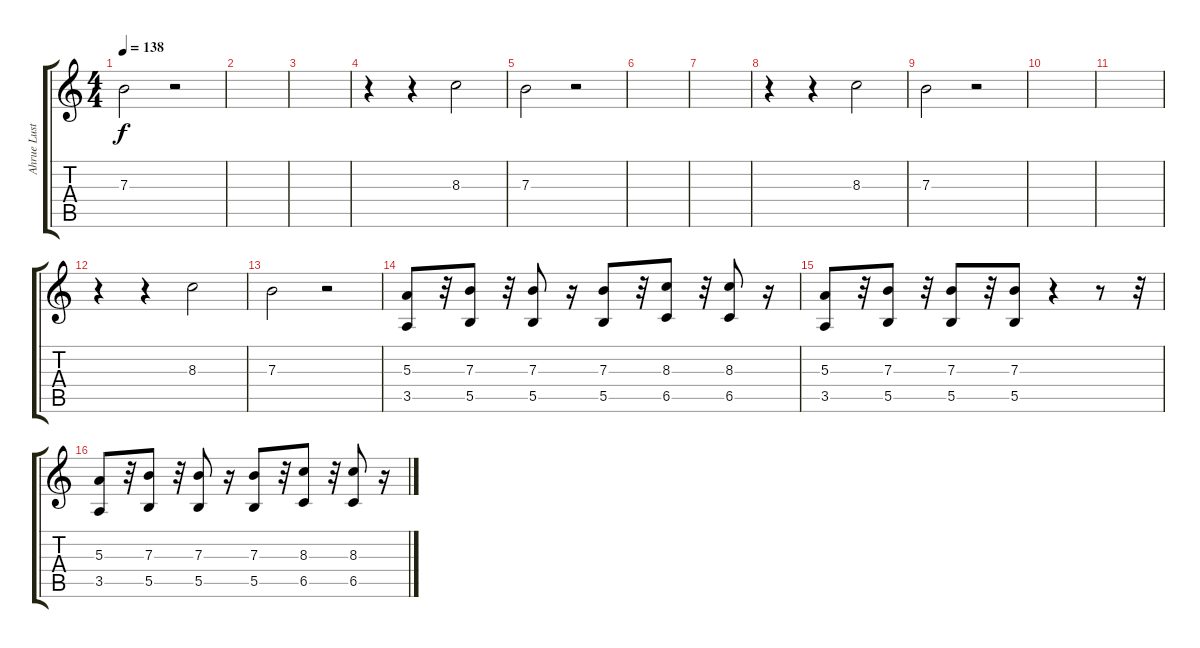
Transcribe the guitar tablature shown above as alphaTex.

\track ("Ahrue Luster" "Ahrue Lust") {instrument distortionguitar}
\staff {score tabs}
\tuning (Db4 Ab3 E3 B2 Gb2 B1) {hide}
\ts (4 4)
\tempo 138
\clef g2
\ks c
7.3.2{dy f} r.2 |
|
|
r.4 r.4 8.3.2 |
7.3.2 r.2 |
|
|
r.4 r.4 8.3.2 |
7.3.2 r.2 |
|
|
r.4 r.4 8.3.2 |
7.3.2 r.2 |
(5.3 3.5).8 r.32 (7.3 5.5).8 r.32 (7.3 5.5).8 r.16 (7.3 5.5).8 r.32 (8.3 6.5).8 r.32 (8.3 6.5).8 r.16 |
(5.3 3.5).8 r.32 (7.3 5.5).8 r.32 (7.3 5.5).8 r.32 (7.3 5.5).8 r.4 r.8 r.32 |
(5.3 3.5).8 r.32 (7.3 5.5).8 r.32 (7.3 5.5).8 r.16 (7.3 5.5).8 r.32 (8.3 6.5).8 r.32 (8.3 6.5).8 r.16
